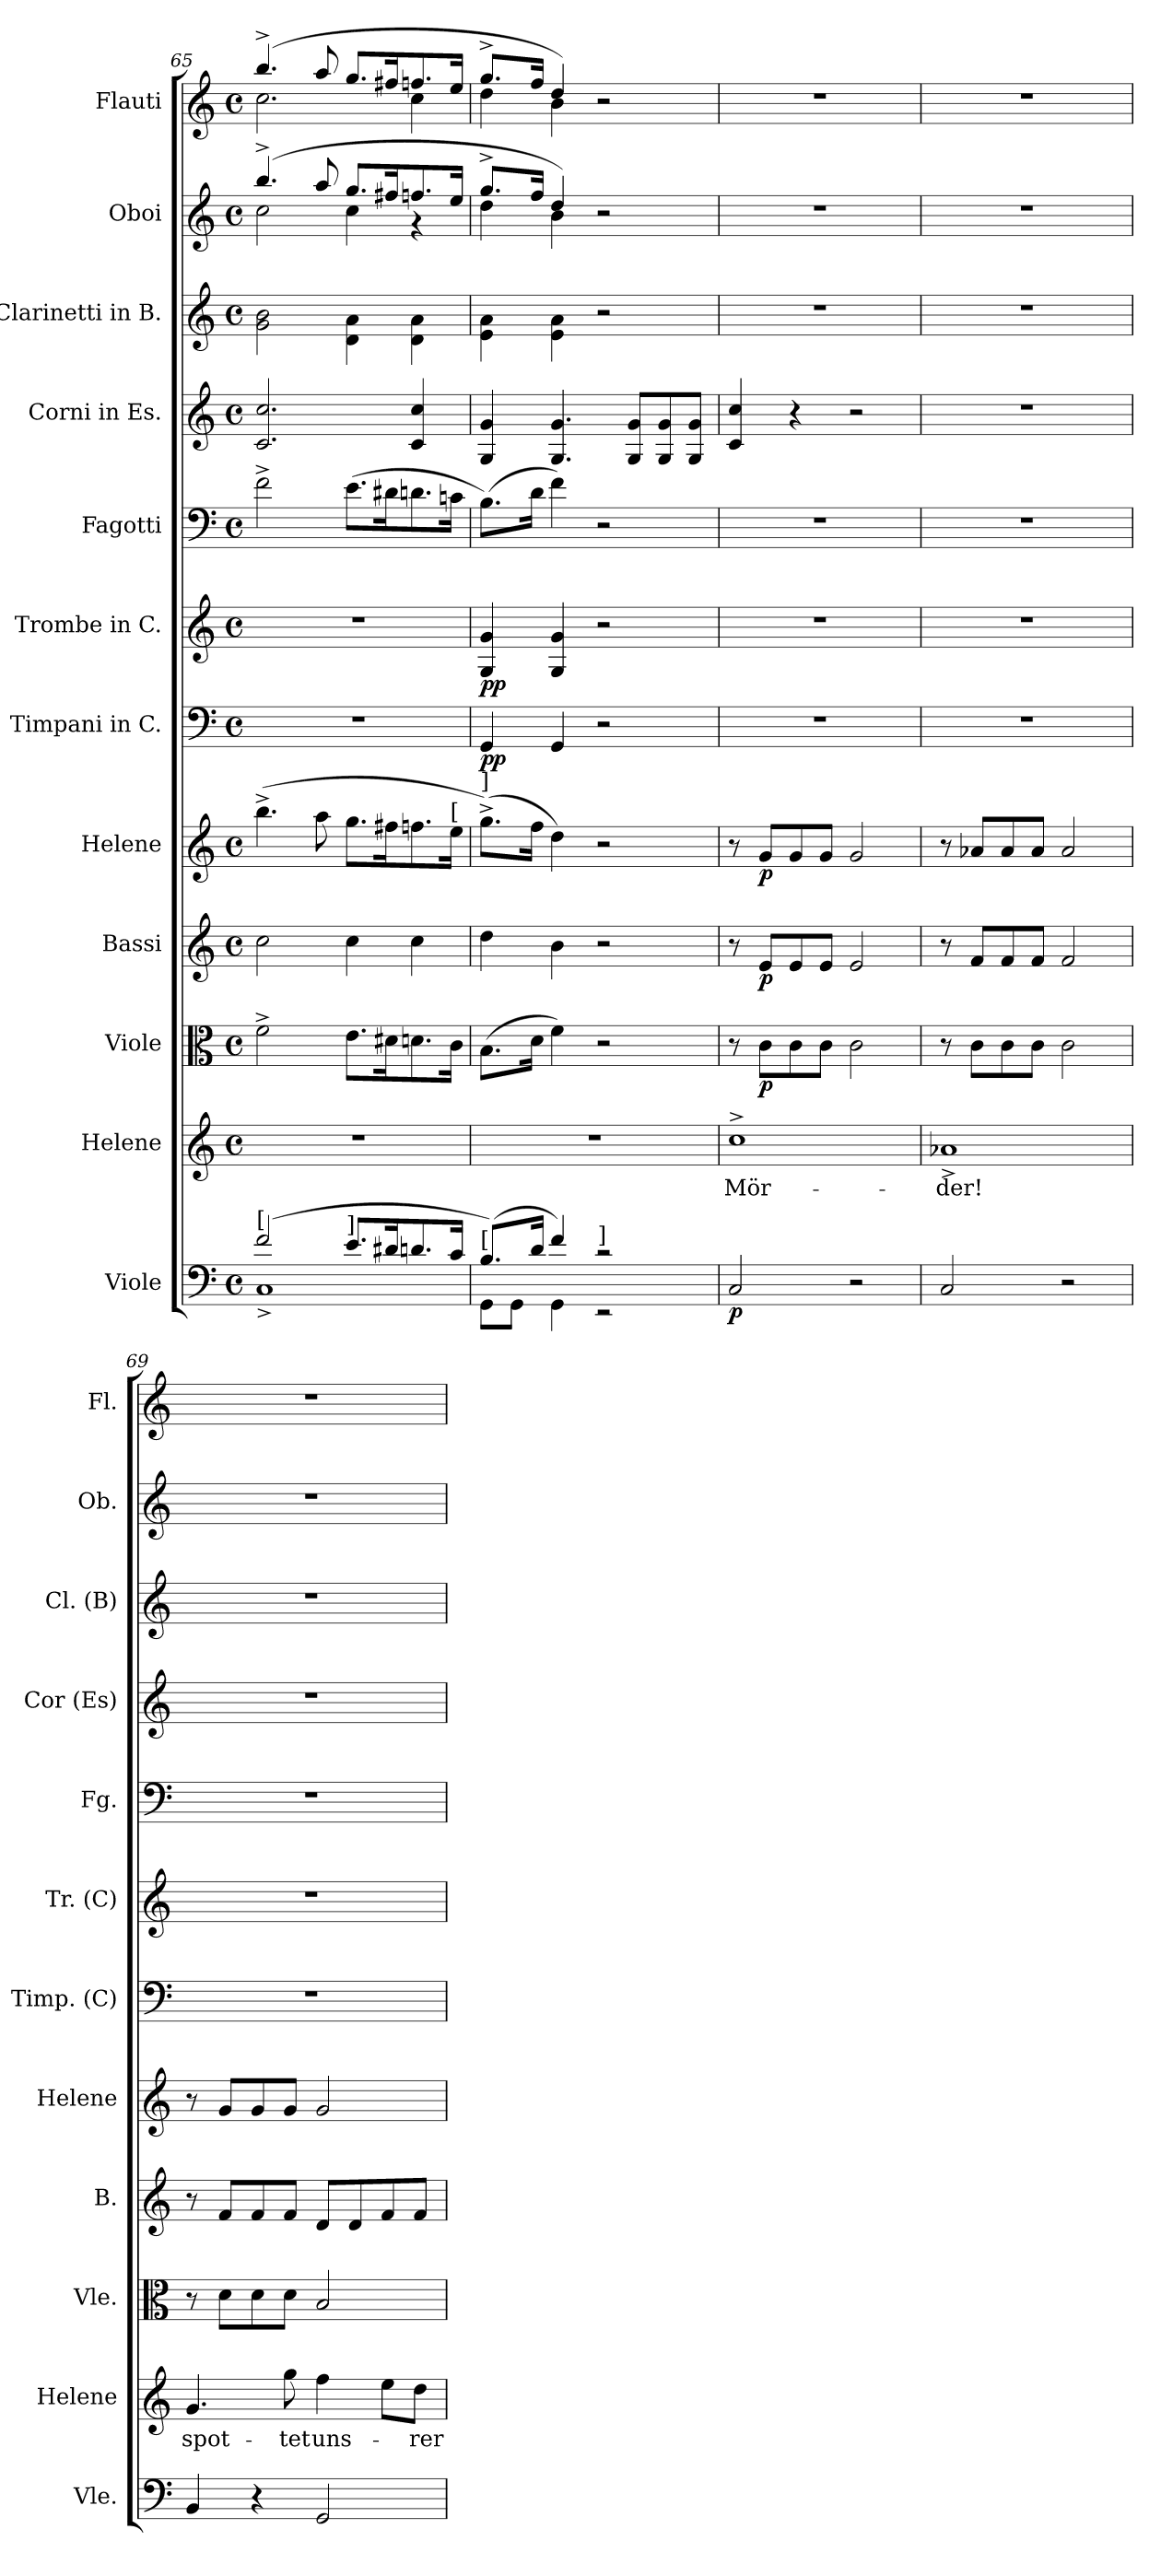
**kern	**dynam	**kern	**text	**kern	**dynam	**kern	**dynam	**kern	**dynam	**kern	**dynam	**kern	**dynam	**kern	**kern	**kern	**kern	**kern
*part12	*part12	*part11	*part11	*part10	*part10	*part9	*part9	*part8	*part8	*part7	*part7	*part6	*part6	*part5	*part4	*part3	*part2	*part1
*staff12	*staff12	*staff11	*staff11	*staff10	*staff10	*staff9	*staff9	*staff8	*staff8	*staff7	*staff7	*staff6	*staff6	*staff5	*staff4	*staff3	*staff2	*staff1
*I"Viole	*	*I"Helene	*	*I"Viole	*	*I"Bassi	*	*I"Helene	*	*I"Timpani in C.	*	*I"Trombe in C.	*	*I"Fagotti	*I"Corni in Es.	*I"Clarinetti in B.	*I"Oboi	*I"Flauti
*I'Vle.	*	*I'Helene	*	*I'Vle.	*	*I'B.	*	*I'Helene	*	*I'Timp. (C)	*	*I'Tr. (C)	*	*I'Fg.	*I'Cor (Es)	*I'Cl. (B)	*I'Ob.	*I'Fl.
!!LO:PB:g=z
*clefF4	*	*clefG2	*	*clefC3	*	*clefG2	*	*clefG2	*	*clefF4	*	*clefG2	*	*clefF4	*clefG2	*clefG2	*clefG2	*clefG2
*	*	*	*	*	*	*	*	*	*	*	*	*	*	*	*ITrd4c7	*ITrd1c2	*	*
*M4/4	*	*M4/4	*	*M4/4	*	*M4/4	*	*M4/4	*	*M4/4	*	*M4/4	*	*M4/4	*M4/4	*M4/4	*M4/4	*M4/4
*met(c)	*	*met(c)	*	*met(c)	*	*met(c)	*	*met(c)	*	*met(c)	*	*met(c)	*	*met(c)	*met(c)	*met(c)	*met(c)	*met(c)
=65	=65	=65	=65	=65	=65	=65	=65	=65	=65	=65	=65	=65	=65	=65	=65	=65	=65	=65
*^	*	*	*	*	*	*	*	*	*	*	*	*	*	*	*	*	*^	*^
!LO:TX:a:t=[	!	!	!	!	!	!	!	!	!	!	!	!	!	!	!	!	!	!	!	!	!
(>2f/	1C^>	.	1r	.	2f^>\	.	2cc\	.	(>4.bb^>\	.	1r	.	1r	.	2f^>\	2.F/ 2.f/	2f\ 2a\	(>4.bb^>/	2cc\	(>4.bb^>/	2.cc\
.	.	.	.	.	.	.	.	.	8aa\	.	.	.	.	.	.	.	.	8aa/	.	8aa/	.
!LO:TX:a:t=]	!	!	!	!	!	!	!	!	!	!	!	!	!	!	!	!	!	!	!	!	!
8.e/L	.	.	.	.	8.e\L	.	4cc\	.	8.gg\L	.	.	.	.	.	(>8.e\L	.	4c\ 4g\	8.gg/L	4cc\	8.gg/L	.
16d#/k	.	.	.	.	16d#\k	.	.	.	16ff#\k	.	.	.	.	.	16d#\k	.	.	16ff#/k	.	16ff#/k	.
8.dn/	.	.	.	.	8.dn\	.	4cc\	.	8.ffn\	.	.	.	.	.	8.dn\	4F/ 4f/	4c\ 4g\	8.ffn/	4r	8.ffn/	4cc\
!	!	!	!	!	!	!	!	!	!LO:TX:a:t=[	!	!	!	!	!	!	!	!	!	!	!	!
16c/Jk	.	.	.	.	16c\Jk	.	.	.	16ee\Jk	.	.	.	.	.	16cn\Jk	.	.	16ee/Jk	.	16ee/Jk	.
=66	=66	=66	=66	=66	=66	=66	=66	=66	=66	=66	=66	=66	=66	=66	=66	=66	=66	=66	=66	=66	=66
!	!	!	!	!	!	!	!	!	!LO:TX:a:t=]	!	!	!	!	!	!	!	!	!	!	!	!
!LO:TX:a:t=[	!	!	!	!	!	!	!	!	!	!	!	!	!	!	!	!	!	!	!	!	!
!	!	!	!	!	!	!	!	!	!	!	!	!LO:DY:b	!	!LO:DY:b	!	!	!	!	!	!	!
(>8.B/L)	8GG\L	.	1r	.	(>8.B\L	.	4dd\	.	(>8.gg^>\L)	.	4GG/	pp	4G/ 4g/	pp	(>8.B\L)	4C/ 4c/	4d\ 4g\	8.gg^>/L	4dd\	8.gg^>/L	4dd\
.	8GG\J	.	.	.	.	.	.	.	.	.	.	.	.	.	.	.	.	.	.	.	.
16d/Jk	.	.	.	.	16d\Jk	.	.	.	16ff\Jk	.	.	.	.	.	16d\Jk	.	.	16ff/Jk	.	16ff/Jk	.
4f/)	4GG\	.	.	.	4f\)	.	4b\	.	4dd\)	.	4GG/	.	4G/ 4g/	.	4f\)	4.C/ 4.c/	4d\ 4g\	4dd/)	4b\	4dd/)	4b\
!LO:TX:a:t=]	!	!	!	!	!	!	!	!	!	!	!	!	!	!	!	!	!	!	!	!	!
2r	2r	.	.	.	2r	.	2r	.	2r	.	2r	.	2r	.	2r	.	2r	2r	2ryy	2r	2ryy
.	.	.	.	.	.	.	.	.	.	.	.	.	.	.	.	8C/ 8c/L	.	.	.	.	.
.	.	.	.	.	.	.	.	.	.	.	.	.	.	.	.	8C/ 8c/	.	.	.	.	.
.	.	.	.	.	.	.	.	.	.	.	.	.	.	.	.	8C/ 8c/J	.	.	.	.	.
*	*	*	*	*	*	*	*	*	*	*	*	*	*	*	*	*	*	*v	*v	*	*
*v	*v	*	*	*	*	*	*	*	*	*	*	*	*	*	*	*	*	*	*v	*v
=67	=67	=67	=67	=67	=67	=67	=67	=67	=67	=67	=67	=67	=67	=67	=67	=67	=67	=67
!	!LO:DY:b	!	!	!	!	!	!	!	!	!	!	!	!	!	!	!	!	!
2C/	p	1cc^>	Mör-	8r	.	8r	.	8r	.	1r	.	1r	.	1r	4F/ 4f/	1r	1r	1r
!	!	!	!	!	!LO:DY:b	!	!LO:DY:b	!	!LO:DY:b	!	!	!	!	!	!	!	!	!
.	.	.	.	8c\L	p	8e/L	p	8g/L	p	.	.	.	.	.	.	.	.	.
.	.	.	.	8c\	.	8e/	.	8g/	.	.	.	.	.	.	4r	.	.	.
.	.	.	.	8c\J	.	8e/J	.	8g/J	.	.	.	.	.	.	.	.	.	.
2r	.	.	.	2c\	.	2e/	.	2g/	.	.	.	.	.	.	2r	.	.	.
=68	=68	=68	=68	=68	=68	=68	=68	=68	=68	=68	=68	=68	=68	=68	=68	=68	=68	=68
2C/	.	1a-^<	der!	8r	.	8r	.	8r	.	1r	.	1r	.	1r	1r	1r	1r	1r
.	.	.	.	8c\L	.	8f/L	.	8a-/L	.	.	.	.	.	.	.	.	.	.
.	.	.	.	8c\	.	8f/	.	8a-/	.	.	.	.	.	.	.	.	.	.
.	.	.	.	8c\J	.	8f/J	.	8a-/J	.	.	.	.	.	.	.	.	.	.
2r	.	.	.	2c\	.	2f/	.	2a-/	.	.	.	.	.	.	.	.	.	.
=69	=69	=69	=69	=69	=69	=69	=69	=69	=69	=69	=69	=69	=69	=69	=69	=69	=69	=69
4BB/	.	4.g/	spot-	8r	.	8r	.	8r	.	1r	.	1r	.	1r	1r	1r	1r	1r
.	.	.	.	8d\L	.	8f/L	.	8g/L	.	.	.	.	.	.	.	.	.	.
4r	.	.	.	8d\	.	8f/	.	8g/	.	.	.	.	.	.	.	.	.	.
.	.	8gg\	tet	8d\J	.	8f/J	.	8g/J	.	.	.	.	.	.	.	.	.	.
2GG/	.	4ff\	uns-	2B/	.	8d/L	.	2g/	.	.	.	.	.	.	.	.	.	.
.	.	.	.	.	.	8d/	.	.	.	.	.	.	.	.	.	.	.	.
.	.	8ee\L	.	.	.	8f/	.	.	.	.	.	.	.	.	.	.	.	.
.	.	8dd\J	rer	.	.	8f/J	.	.	.	.	.	.	.	.	.	.	.	.
=	=	=	=	=	=	=	=	=	=	=	=	=	=	=	=	=	=	=
*-	*-	*-	*-	*-	*-	*-	*-	*-	*-	*-	*-	*-	*-	*-	*-	*-	*-	*-
